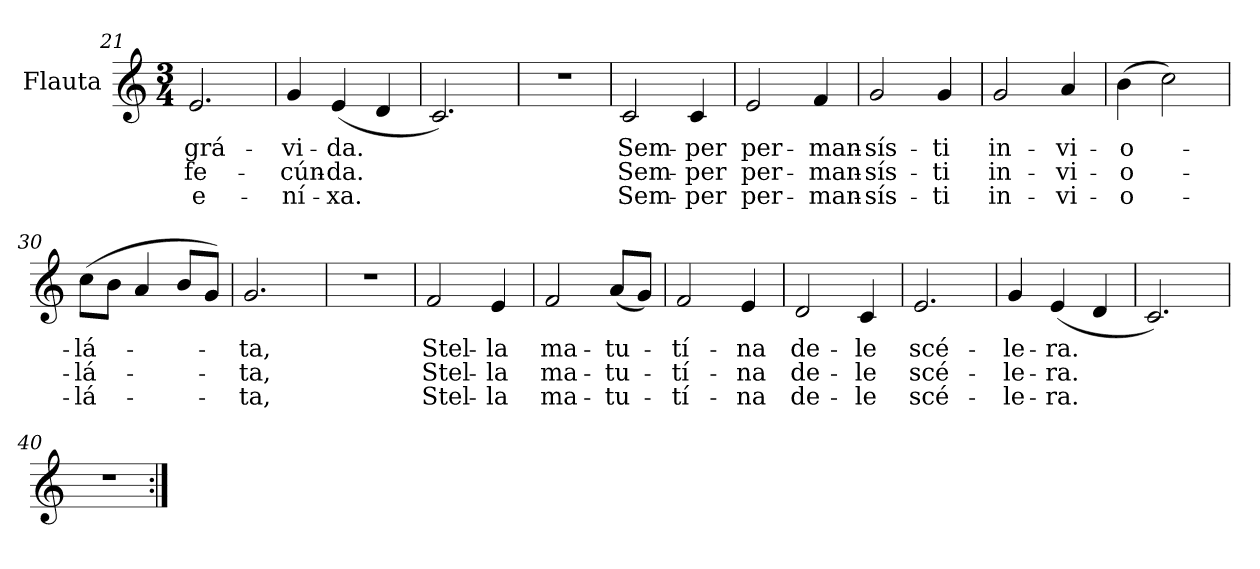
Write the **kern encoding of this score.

**kern	**text	**text	**text
*part1	*part1	*part1	*part1
*staff1	*staff1	*staff1	*staff1
*I"Flauta	*	*	*
*I'Fl.	*	*	*
*clefG2	*	*	*
*k[]	*	*	*
*C:	*	*	*
*M3/4	*	*	*
=21	=21	=21	=21
!	!LO:LY:b:color=#000000	!LO:LY:b:color=#000000	!LO:LY:b:color=#000000
2.ei/	grá-	fe-	e-
=22	=22	=22	=22
!	!LO:LY:b:color=#000000	!LO:LY:b:color=#000000	!LO:LY:b:color=#000000
4gi/	-vi-	-cún-	-ní-
!	!LO:LY:b:color=#000000	!LO:LY:b:color=#000000	!LO:LY:b:color=#000000
(4ei/	-da.	-da.	-xa.
4di/	.	.	.
=23	=23	=23	=23
2.ci/)	.	.	.
=24	=24	=24	=24
!LO:N:vis=1	!	!	!
2.r	.	.	.
!!LO:LB:g=z
=25	=25	=25	=25
!	!LO:LY:b:color=#000000	!LO:LY:b:color=#000000	!LO:LY:b:color=#000000
2ci/	Sem-	Sem-	Sem-
!	!LO:LY:b:color=#000000	!LO:LY:b:color=#000000	!LO:LY:b:color=#000000
4ci/	-per	-per	-per
=26	=26	=26	=26
!	!LO:LY:b:color=#000000	!LO:LY:b:color=#000000	!LO:LY:b:color=#000000
2ei/	per-	per-	per-
!	!LO:LY:b:color=#000000	!LO:LY:b:color=#000000	!LO:LY:b:color=#000000
4fi/	-man-	-man-	-man-
=27	=27	=27	=27
!	!LO:LY:b:color=#000000	!LO:LY:b:color=#000000	!LO:LY:b:color=#000000
2gi/	-sís-	-sís-	-sís-
!	!LO:LY:b:color=#000000	!LO:LY:b:color=#000000	!LO:LY:b:color=#000000
4gi/	-ti	-ti	-ti
=28	=28	=28	=28
!	!LO:LY:b:color=#000000	!LO:LY:b:color=#000000	!LO:LY:b:color=#000000
2gi/	in-	in-	in-
!	!LO:LY:b:color=#000000	!LO:LY:b:color=#000000	!LO:LY:b:color=#000000
4ai/	-vi-	-vi-	-vi-
=29	=29	=29	=29
!	!LO:LY:b:color=#000000	!LO:LY:b:color=#000000	!LO:LY:b:color=#000000
(4bi\	-o-	-o-	-o-
2cci\)	.	.	.
=30	=30	=30	=30
!	!LO:LY:b:color=#000000	!LO:LY:b:color=#000000	!LO:LY:b:color=#000000
(8cci\L	-lá-	-lá-	-lá-
8bi\J	.	.	.
4ai/	.	.	.
8bi/L	.	.	.
8gi/J)	.	.	.
=31	=31	=31	=31
!	!LO:LY:b:color=#000000	!LO:LY:b:color=#000000	!LO:LY:b:color=#000000
2.gi/	-ta,	-ta,	-ta,
=32	=32	=32	=32
!LO:N:vis=1	!	!	!
2.r	.	.	.
!!LO:LB:g=z
=33	=33	=33	=33
!	!LO:LY:b:color=#000000	!LO:LY:b:color=#000000	!LO:LY:b:color=#000000
2fi/	Stel-	Stel-	Stel-
!	!LO:LY:b:color=#000000	!LO:LY:b:color=#000000	!LO:LY:b:color=#000000
4ei/	-la	-la	-la
=34	=34	=34	=34
!	!LO:LY:b:color=#000000	!LO:LY:b:color=#000000	!LO:LY:b:color=#000000
2fi/	ma-	ma-	ma-
!	!LO:LY:b:color=#000000	!LO:LY:b:color=#000000	!LO:LY:b:color=#000000
(8ai/L	-tu-	-tu-	-tu-
8gi/J)	.	.	.
=35	=35	=35	=35
!	!LO:LY:b:color=#000000	!LO:LY:b:color=#000000	!LO:LY:b:color=#000000
2fi/	-tí-	-tí-	-tí-
!	!LO:LY:b:color=#000000	!LO:LY:b:color=#000000	!LO:LY:b:color=#000000
4ei/	-na	-na	-na
=36	=36	=36	=36
!	!LO:LY:b:color=#000000	!LO:LY:b:color=#000000	!LO:LY:b:color=#000000
2di/	de-	de-	de-
!	!LO:LY:b:color=#000000	!LO:LY:b:color=#000000	!LO:LY:b:color=#000000
4ci/	-le	-le	-le
=37	=37	=37	=37
!	!LO:LY:b:color=#000000	!LO:LY:b:color=#000000	!LO:LY:b:color=#000000
2.ei/	scé-	scé-	scé-
=38	=38	=38	=38
!	!LO:LY:b:color=#000000	!LO:LY:b:color=#000000	!LO:LY:b:color=#000000
4gi/	-le-	-le-	-le-
!	!LO:LY:b:color=#000000	!LO:LY:b:color=#000000	!LO:LY:b:color=#000000
(4ei/	-ra.	-ra.	-ra.
4di/	.	.	.
=39	=39	=39	=39
2.ci/)	.	.	.
=40	=40	=40	=40
!LO:N:vis=1	!	!	!
2.r	.	.	.
=:|!	=:|!	=:|!	=:|!
*-	*-	*-	*-
